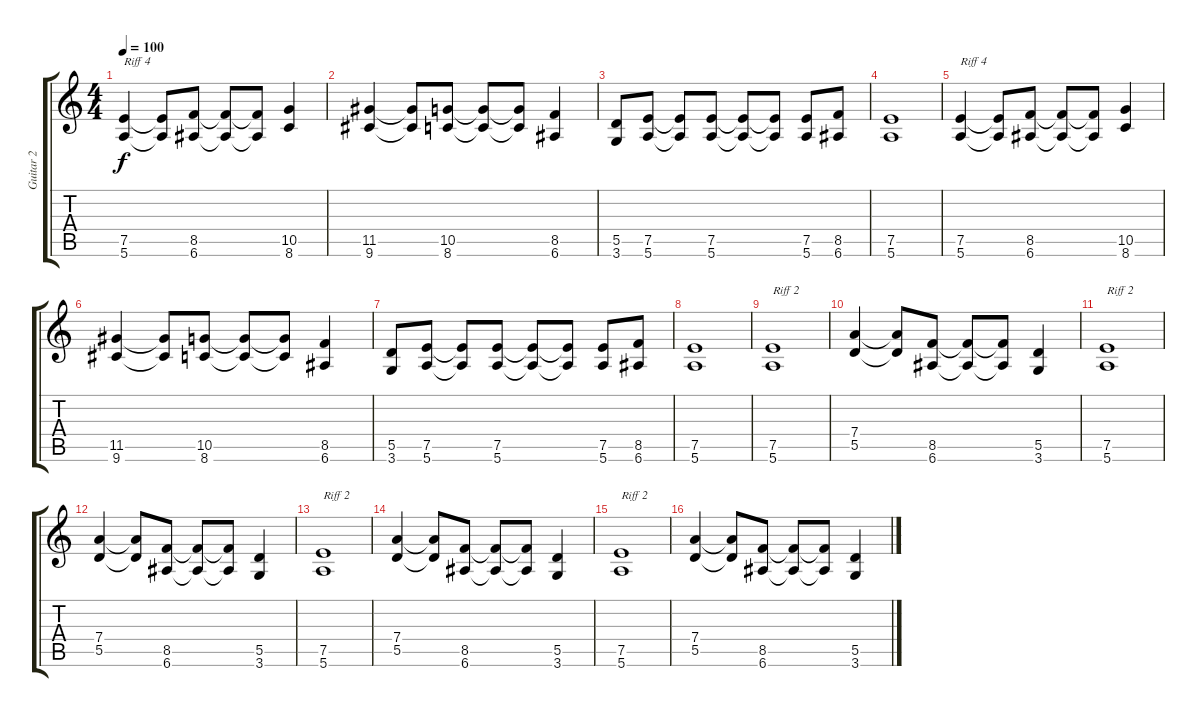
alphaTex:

\track ("Guitar 2" "Guitar 2") {instrument distortionguitar}
\staff {score tabs}
\tuning (E4 B3 G3 D3 A2 E2) {hide}
\ts (4 4)
\tempo 100
\clef g2
\ks c
(7.5 5.6).4{txt "Riff 4" dy f} (7.5{t} 5.6{t}).8 (8.5 6.6).8 (8.5{t} 6.6{t}).8 (8.5{t} 6.6{t}).8 (10.5 8.6).4 |
(11.5 9.6).4 (11.5{t} 9.6{t}).8 (10.5 8.6).8 (10.5{t} 8.6{t}).8 (10.5{t} 8.6{t}).8 (8.5 6.6).4 |
(5.5 3.6).8 (7.5 5.6).8 (7.5{t} 5.6{t}).8 (7.5 5.6).8 (7.5{t} 5.6{t}).8 (7.5{t} 5.6{t}).8 (7.5 5.6).8 (8.5 6.6).8 |
(7.5 5.6).1 |
(7.5 5.6).4{txt "Riff 4"} (7.5{t} 5.6{t}).8 (8.5 6.6).8 (8.5{t} 6.6{t}).8 (8.5{t} 6.6{t}).8 (10.5 8.6).4 |
(11.5 9.6).4 (11.5{t} 9.6{t}).8 (10.5 8.6).8 (10.5{t} 8.6{t}).8 (10.5{t} 8.6{t}).8 (8.5 6.6).4 |
(5.5 3.6).8 (7.5 5.6).8 (7.5{t} 5.6{t}).8 (7.5 5.6).8 (7.5{t} 5.6{t}).8 (7.5{t} 5.6{t}).8 (7.5 5.6).8 (8.5 6.6).8 |
(7.5 5.6).1 |
(7.5 5.6).1{txt "Riff 2"} |
(7.4 5.5).4 (7.4{t} 5.5{t}).8 (8.5 6.6).8 (8.5{t} 6.6{t}).8 (8.5{t} 6.6{t}).8 (5.5 3.6).4 |
(7.5 5.6).1{txt "Riff 2"} |
(7.4 5.5).4 (7.4{t} 5.5{t}).8 (8.5 6.6).8 (8.5{t} 6.6{t}).8 (8.5{t} 6.6{t}).8 (5.5 3.6).4 |
(7.5 5.6).1{txt "Riff 2"} |
(7.4 5.5).4 (7.4{t} 5.5{t}).8 (8.5 6.6).8 (8.5{t} 6.6{t}).8 (8.5{t} 6.6{t}).8 (5.5 3.6).4 |
(7.5 5.6).1{txt "Riff 2"} |
(7.4 5.5).4 (7.4{t} 5.5{t}).8 (8.5 6.6).8 (8.5{t} 6.6{t}).8 (8.5{t} 6.6{t}).8 (5.5 3.6).4
